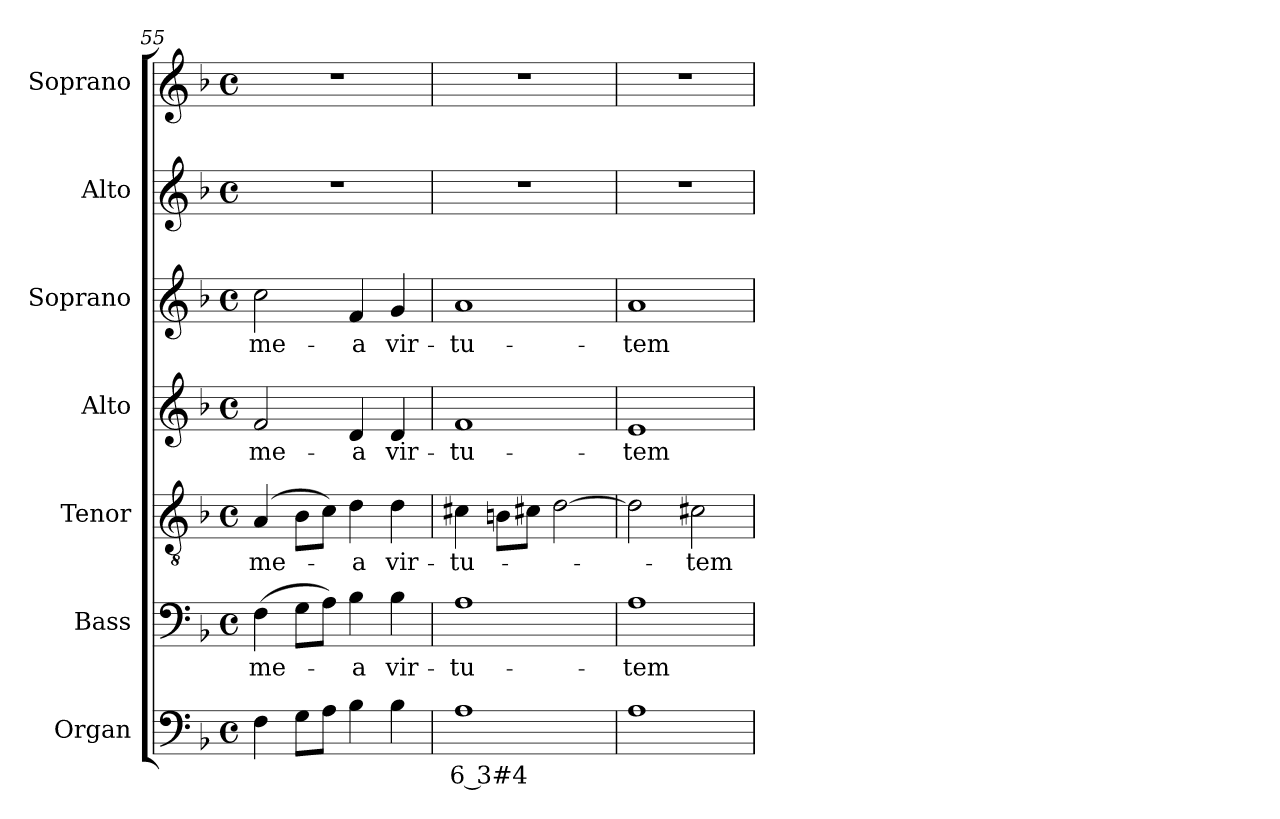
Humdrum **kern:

**kern	**text	**kern	**text	**kern	**text	**kern	**text	**kern	**text	**kern	**kern
*part7	*part7	*part6	*part6	*part5	*part5	*part4	*part4	*part3	*part3	*part2	*part1
*staff7	*staff7	*staff6	*staff6	*staff5	*staff5	*staff4	*staff4	*staff3	*staff3	*staff2	*staff1
*I"Organ	*	*I"Bass	*	*I"Tenor	*	*I"Alto	*	*I"Soprano	*	*I"Alto	*I"Soprano
*I'Org.	*	*I'B.	*	*I'T.	*	*I'A.	*	*I'S.	*	*I'A.	*I'S.
*clefF4	*	*clefF4	*	*clefGv2	*	*clefG2	*	*clefG2	*	*clefG2	*clefG2
*	*	*	*	*ITrd7c12	*	*	*	*	*	*	*
*k[b-]	*	*k[b-]	*	*k[b-]	*	*k[b-]	*	*k[b-]	*	*k[b-]	*k[b-]
*F:	*	*F:	*	*F:	*	*F:	*	*F:	*	*F:	*F:
*M4/4	*	*M4/4	*	*M4/4	*	*M4/4	*	*M4/4	*	*M4/4	*M4/4
*met(c)	*	*met(c)	*	*met(c)	*	*met(c)	*	*met(c)	*	*met(c)	*met(c)
=55	=55	=55	=55	=55	=55	=55	=55	=55	=55	=55	=55
!	!	!	!LO:LY:b:color=#000000	!	!	!	!	!	!	!	!
!	!	!	!	!	!LO:LY:b:color=#000000	!	!	!	!	!	!
!	!	!	!	!	!	!	!LO:LY:b:color=#000000	!	!	!	!
!	!	!	!	!	!	!	!	!	!LO:LY:b:color=#000000	!	!
4Fi\	.	(4Fi\	me-	(4AAi/	me-	2fi/	me-	2cci\	me-	1r	1r
8Gi\L	.	8Gi\L	.	8BB-i\L	.	.	.	.	.	.	.
8Ai\J	.	8Ai\J)	.	8Ci\J)	.	.	.	.	.	.	.
!	!	!	!LO:LY:b:color=#000000	!	!	!	!	!	!	!	!
!	!	!	!	!	!LO:LY:b:color=#000000	!	!	!	!	!	!
!	!	!	!	!	!	!	!LO:LY:b:color=#000000	!	!	!	!
!	!	!	!	!	!	!	!	!	!LO:LY:b:color=#000000	!	!
4B-i\	.	4B-i\	-a	4Di\	-a	4di/	-a	4fi/	-a	.	.
!	!	!	!LO:LY:b:color=#000000	!	!	!	!	!	!	!	!
!	!	!	!	!	!LO:LY:b:color=#000000	!	!	!	!	!	!
!	!	!	!	!	!	!	!LO:LY:b:color=#000000	!	!	!	!
!	!	!	!	!	!	!	!	!	!LO:LY:b:color=#000000	!	!
4B-i\	.	4B-i\	vir-	4Di\	vir-	4di/	vir-	4gi/	vir-	.	.
=56	=56	=56	=56	=56	=56	=56	=56	=56	=56	=56	=56
!	!LO:LY:b:color=#000000	!	!	!	!	!	!	!	!	!	!
!	!	!	!LO:LY:b:color=#000000	!	!	!	!	!	!	!	!
!	!	!	!	!	!LO:LY:b:color=#000000	!	!	!	!	!	!
!	!	!	!	!	!	!	!LO:LY:b:color=#000000	!	!	!	!
!	!	!	!	!	!	!	!	!	!LO:LY:b:color=#000000	!	!
1Ai	6 3#4	1Ai	-tu-	4C#Xi\	-tu-	1fi	-tu-	1ai	-tu-	1r	1r
.	.	.	.	8BBni\L	.	.	.	.	.	.	.
.	.	.	.	8C#Xi\J	.	.	.	.	.	.	.
.	.	.	.	[2Di\	.	.	.	.	.	.	.
=57	=57	=57	=57	=57	=57	=57	=57	=57	=57	=57	=57
!	!	!	!LO:LY:b:color=#000000	!	!	!	!	!	!	!	!
!	!	!	!	!	!	!	!LO:LY:b:color=#000000	!	!	!	!
!	!	!	!	!	!	!	!	!	!LO:LY:b:color=#000000	!	!
1Ai	.	1Ai	-tem	2Di\]	.	1ei	-tem	1ai	-tem	1r	1r
!	!	!	!	!	!LO:LY:b:color=#000000	!	!	!	!	!	!
.	.	.	.	2C#Xi\	-tem	.	.	.	.	.	.
=	=	=	=	=	=	=	=	=	=	=	=
*-	*-	*-	*-	*-	*-	*-	*-	*-	*-	*-	*-
